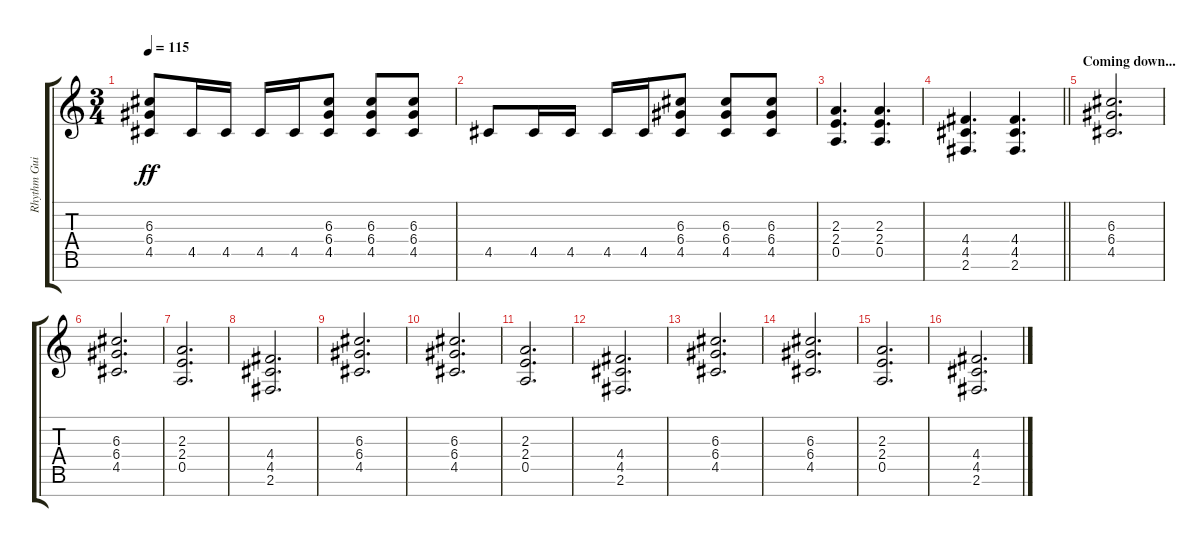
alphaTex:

\track ("Rhythm Guitar" "Rhythm Gui") {instrument overdrivenguitar}
\staff {score tabs}
\tuning (E4 B3 G3 D3 A2 E2 B1) {hide}
\ts (3 4)
\tempo 115
\clef g2
\ks c
(6.3 6.4 4.5).8{dy ff} 4.5.16 4.5.16 4.5.16 4.5.16 (6.3 6.4 4.5).8 (6.3 6.4 4.5).8 (6.3 6.4 4.5).8 |
4.5.8 4.5.16 4.5.16 4.5.16 4.5.16 (6.3 6.4 4.5).8 (6.3 6.4 4.5).8 (6.3 6.4 4.5).8 |
(2.3 2.4 0.5).4{d} (2.3 2.4 0.5).4{d} |
\barLineRight lightlight
(4.4 4.5 2.6).4{d} (4.4 4.5 2.6).4{d} |
\section ("" "Coming down...")
(6.3 6.4 4.5).2{d} |
(6.3 6.4 4.5).2{d} |
(2.3 2.4 0.5).2{d} |
(4.4 4.5 2.6).2{d} |
(6.3 6.4 4.5).2{d} |
(6.3 6.4 4.5).2{d} |
(2.3 2.4 0.5).2{d} |
(4.4 4.5 2.6).2{d} |
(6.3 6.4 4.5).2{d} |
(6.3 6.4 4.5).2{d} |
(2.3 2.4 0.5).2{d} |
(4.4 4.5 2.6).2{d}
